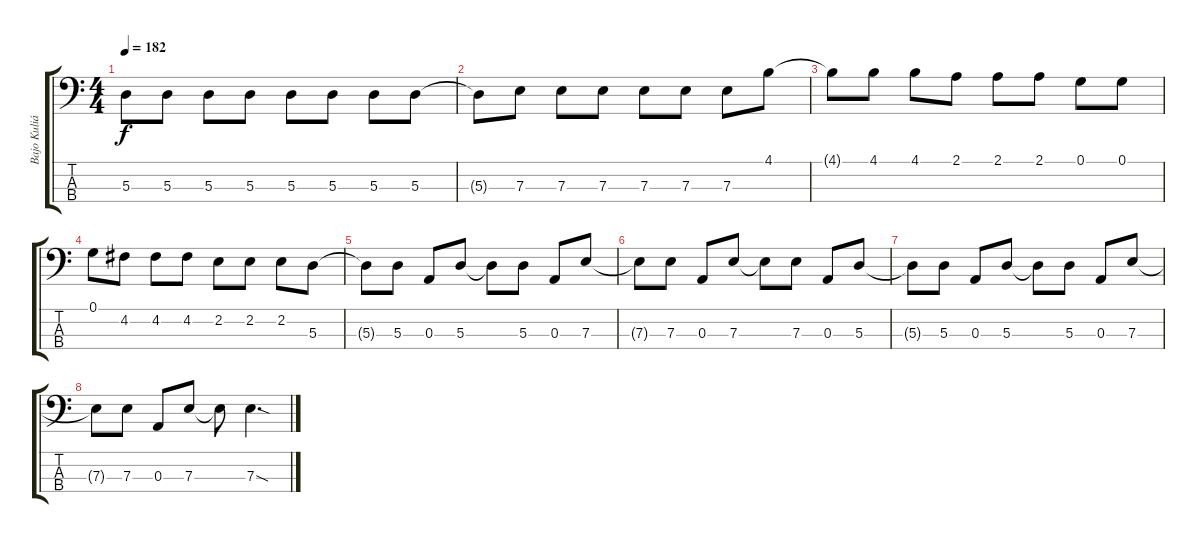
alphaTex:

\track ("Bajo Kuliáo" "Bajo Kuliá") {instrument electricbasspick}
\staff {score tabs}
\tuning (G2 D2 A1 E1) {hide}
\ts (4 4)
\tempo 182
\clef f4
\ks c
5.3{t}.8{dy f} 5.3.8 5.3.8 5.3.8 5.3.8 5.3.8 5.3.8 5.3.8 |
5.3{t}.8 7.3.8 7.3.8 7.3.8 7.3.8 7.3.8 7.3.8 4.1.8 |
4.1{t}.8 4.1.8 4.1.8 2.1.8 2.1.8 2.1.8 0.1.8 0.1.8 |
0.1.8 4.2.8 4.2.8 4.2.8 2.2.8 2.2.8 2.2.8 5.3.8 |
5.3{t}.8 5.3.8 0.3.8 5.3.8 5.3{t}.8 5.3.8 0.3.8 7.3.8 |
7.3{t}.8 7.3.8 0.3.8 7.3.8 7.3{t}.8 7.3.8 0.3.8 5.3.8 |
5.3{t}.8 5.3.8 0.3.8 5.3.8 5.3{t}.8 5.3.8 0.3.8 7.3.8 |
7.3{t}.8 7.3.8 0.3.8 7.3.8 7.3{t}.8 7.3{sod}.4{d}
